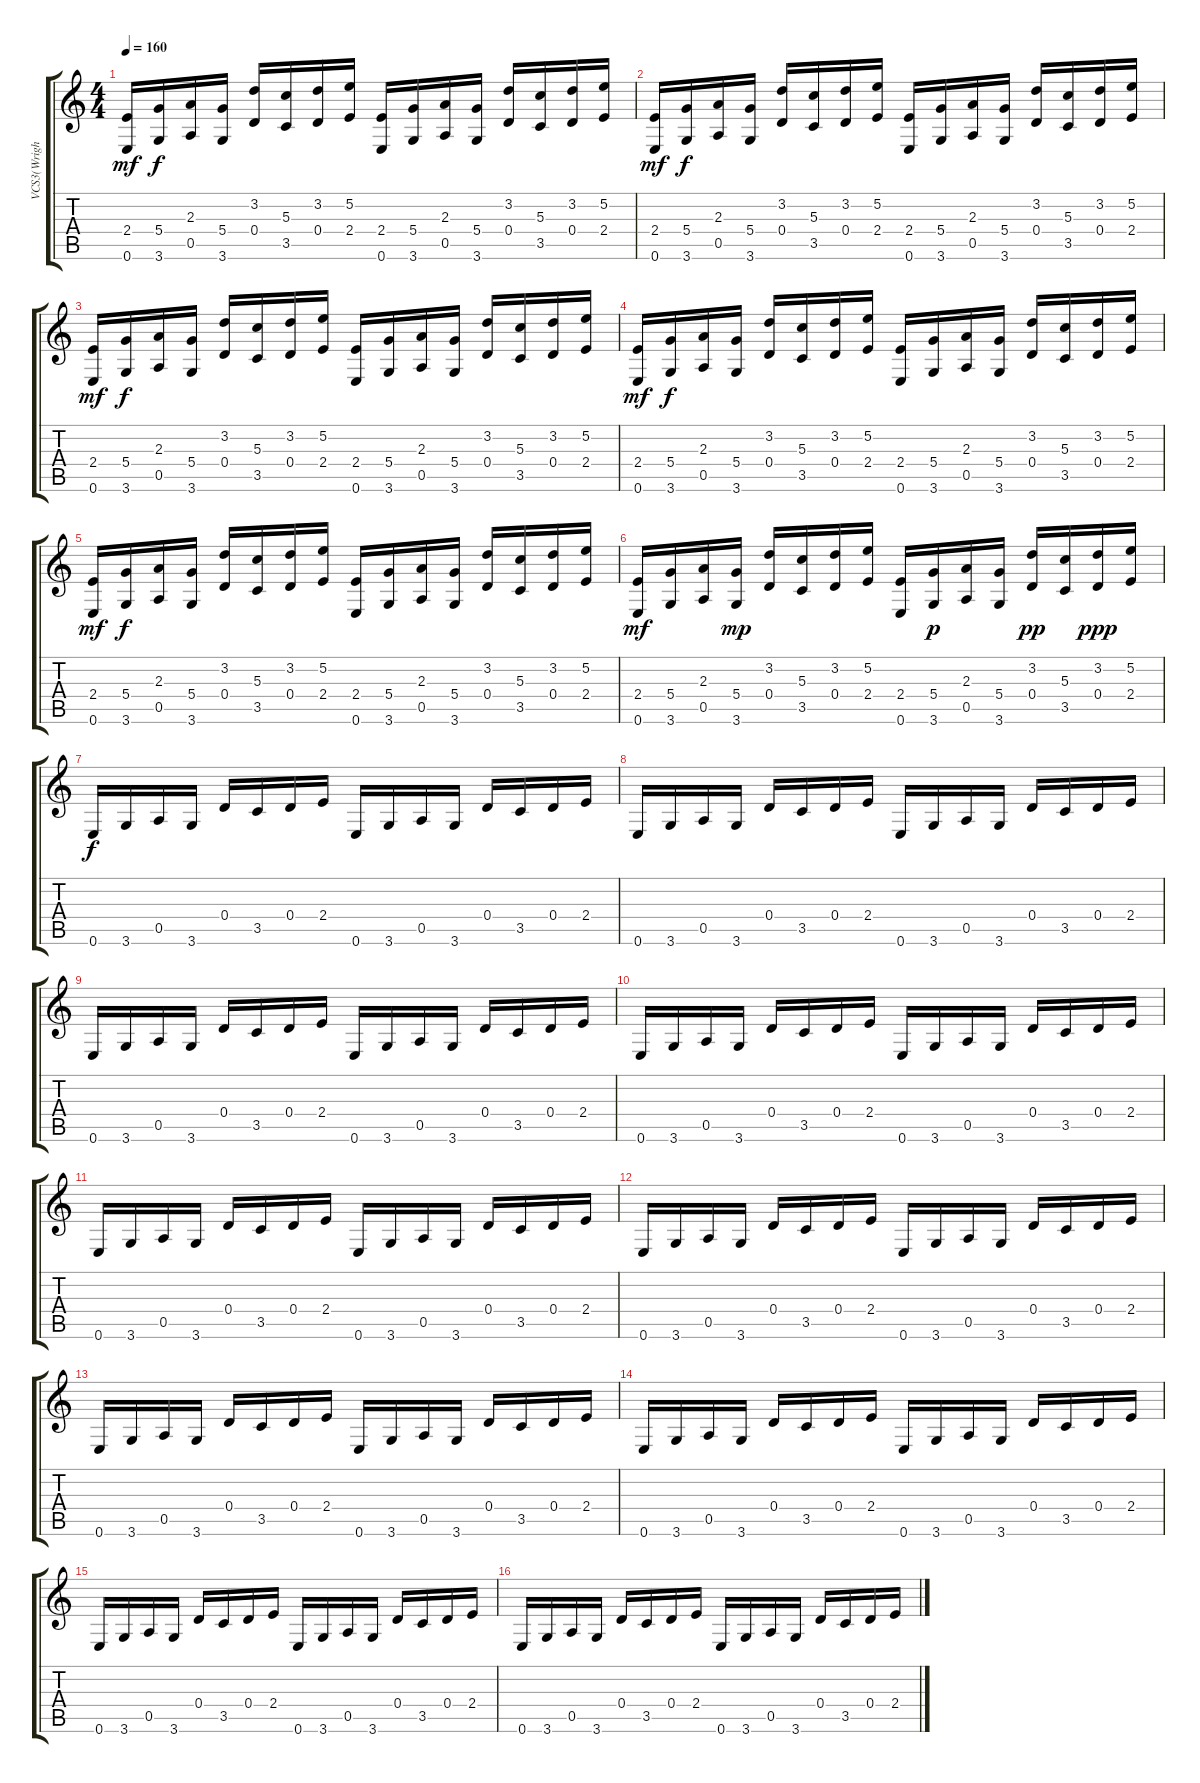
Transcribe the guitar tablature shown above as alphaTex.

\track ("VCS3(Wright)" "VCS3(Wrigh") {instrument synthbass1}
\staff {score tabs}
\tuning (E4 B3 G3 D3 A2 E2) {hide}
\ts (4 4)
\tempo 160
\clef g2
\ks c
(2.4 0.6).16{dy mf} (5.4 3.6).16{dy f} (2.3 0.5).16 (5.4 3.6).16 (3.2 0.4).16 (5.3 3.5).16 (3.2 0.4).16 (5.2 2.4).16 (2.4 0.6).16 (5.4 3.6).16 (2.3 0.5).16 (5.4 3.6).16 (3.2 0.4).16 (5.3 3.5).16 (3.2 0.4).16 (5.2 2.4).16 |
(2.4 0.6).16{dy mf} (5.4 3.6).16{dy f} (2.3 0.5).16 (5.4 3.6).16 (3.2 0.4).16 (5.3 3.5).16 (3.2 0.4).16 (5.2 2.4).16 (2.4 0.6).16 (5.4 3.6).16 (2.3 0.5).16 (5.4 3.6).16 (3.2 0.4).16 (5.3 3.5).16 (3.2 0.4).16 (5.2 2.4).16 |
(2.4 0.6).16{dy mf} (5.4 3.6).16{dy f} (2.3 0.5).16 (5.4 3.6).16 (3.2 0.4).16 (5.3 3.5).16 (3.2 0.4).16 (5.2 2.4).16 (2.4 0.6).16 (5.4 3.6).16 (2.3 0.5).16 (5.4 3.6).16 (3.2 0.4).16 (5.3 3.5).16 (3.2 0.4).16 (5.2 2.4).16 |
(2.4 0.6).16{dy mf} (5.4 3.6).16{dy f} (2.3 0.5).16 (5.4 3.6).16 (3.2 0.4).16 (5.3 3.5).16 (3.2 0.4).16 (5.2 2.4).16 (2.4 0.6).16 (5.4 3.6).16 (2.3 0.5).16 (5.4 3.6).16 (3.2 0.4).16 (5.3 3.5).16 (3.2 0.4).16 (5.2 2.4).16 |
(2.4 0.6).16{dy mf} (5.4 3.6).16{dy f} (2.3 0.5).16 (5.4 3.6).16 (3.2 0.4).16 (5.3 3.5).16 (3.2 0.4).16 (5.2 2.4).16 (2.4 0.6).16 (5.4 3.6).16 (2.3 0.5).16 (5.4 3.6).16 (3.2 0.4).16 (5.3 3.5).16 (3.2 0.4).16 (5.2 2.4).16 |
(2.4 0.6).16{dy mf} (5.4 3.6).16 (2.3 0.5).16 (5.4 3.6).16{dy mp} (3.2 0.4).16 (5.3 3.5).16 (3.2 0.4).16 (5.2 2.4).16 (2.4 0.6).16 (5.4 3.6).16{dy p} (2.3 0.5).16 (5.4 3.6).16 (3.2 0.4).16{dy pp} (5.3 3.5).16 (3.2 0.4).16{dy ppp} (5.2 2.4).16 |
0.6.16{dy f} 3.6.16 0.5.16 3.6.16 0.4.16 3.5.16 0.4.16 2.4.16 0.6.16 3.6.16 0.5.16 3.6.16 0.4.16 3.5.16 0.4.16 2.4.16 |
0.6.16 3.6.16 0.5.16 3.6.16 0.4.16 3.5.16 0.4.16 2.4.16 0.6.16 3.6.16 0.5.16 3.6.16 0.4.16 3.5.16 0.4.16 2.4.16 |
0.6.16 3.6.16 0.5.16 3.6.16 0.4.16 3.5.16 0.4.16 2.4.16 0.6.16 3.6.16 0.5.16 3.6.16 0.4.16 3.5.16 0.4.16 2.4.16 |
0.6.16 3.6.16 0.5.16 3.6.16 0.4.16 3.5.16 0.4.16 2.4.16 0.6.16 3.6.16 0.5.16 3.6.16 0.4.16 3.5.16 0.4.16 2.4.16 |
0.6.16 3.6.16 0.5.16 3.6.16 0.4.16 3.5.16 0.4.16 2.4.16 0.6.16 3.6.16 0.5.16 3.6.16 0.4.16 3.5.16 0.4.16 2.4.16 |
0.6.16 3.6.16 0.5.16 3.6.16 0.4.16 3.5.16 0.4.16 2.4.16 0.6.16 3.6.16 0.5.16 3.6.16 0.4.16 3.5.16 0.4.16 2.4.16 |
0.6.16 3.6.16 0.5.16 3.6.16 0.4.16 3.5.16 0.4.16 2.4.16 0.6.16 3.6.16 0.5.16 3.6.16 0.4.16 3.5.16 0.4.16 2.4.16 |
0.6.16 3.6.16 0.5.16 3.6.16 0.4.16 3.5.16 0.4.16 2.4.16 0.6.16 3.6.16 0.5.16 3.6.16 0.4.16 3.5.16 0.4.16 2.4.16 |
0.6.16 3.6.16 0.5.16 3.6.16 0.4.16 3.5.16 0.4.16 2.4.16 0.6.16 3.6.16 0.5.16 3.6.16 0.4.16 3.5.16 0.4.16 2.4.16 |
0.6.16 3.6.16 0.5.16 3.6.16 0.4.16 3.5.16 0.4.16 2.4.16 0.6.16 3.6.16 0.5.16 3.6.16 0.4.16 3.5.16 0.4.16 2.4.16
